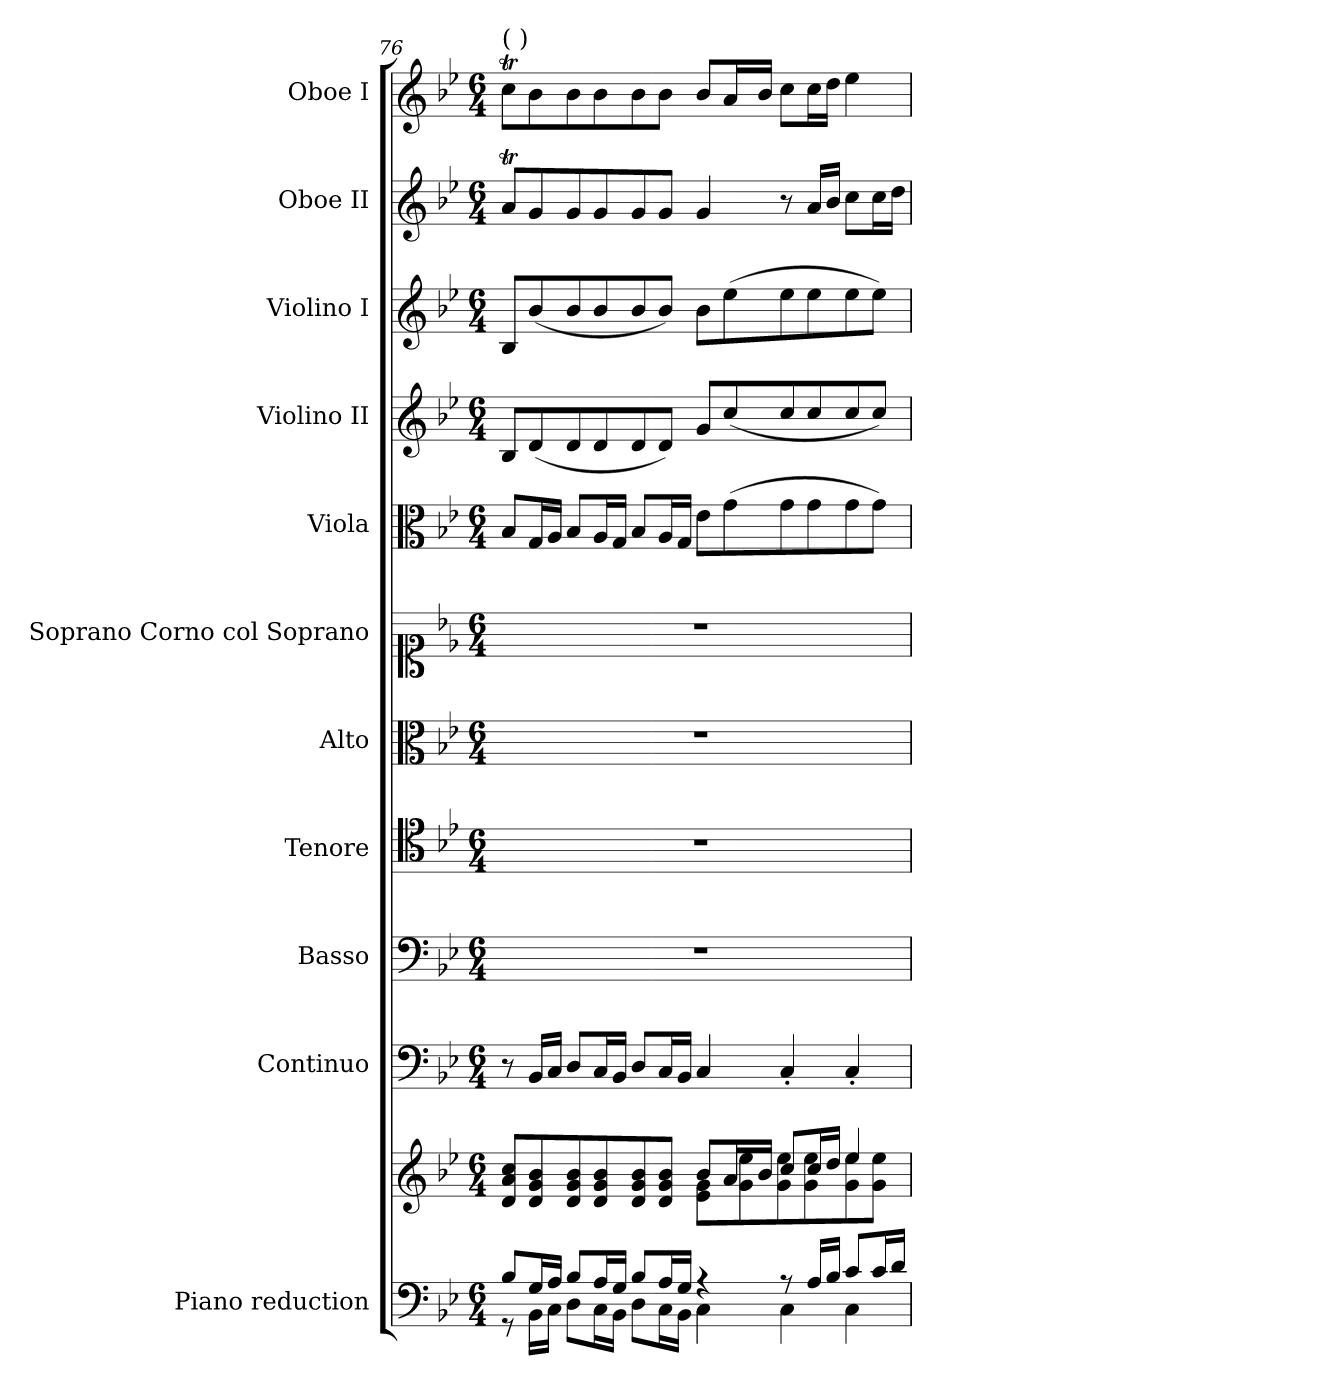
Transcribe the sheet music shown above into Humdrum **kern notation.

**kern	**kern	**kern	**kern	**kern	**kern	**kern	**kern	**kern	**kern	**kern	**kern
*part11	*part11	*part10	*part9	*part8	*part7	*part6	*part5	*part4	*part3	*part2	*part1
*staff12	*staff11	*staff10	*staff9	*staff8	*staff7	*staff6	*staff5	*staff4	*staff3	*staff2	*staff1
*I"Piano reduction	*	*I"Continuo	*I"Basso	*I"Tenore	*I"Alto	*I"Soprano Corno col Soprano	*I"Viola	*I"Violino II	*I"Violino I	*I"Oboe II	*I"Oboe I
*I'Pno	*	*	*	*	*	*	*I'Vla	*I'Vln	*I'Vln	*I'Ob	*I'Ob
*clefF4	*clefG2	*clefF4	*clefF4	*clefC4	*clefC3	*clefC1	*clefC3	*clefG2	*clefG2	*clefG2	*clefG2
*k[b-e-]	*k[b-e-]	*k[b-e-]	*k[b-e-]	*k[b-e-]	*k[b-e-]	*k[b-e-]	*k[b-e-]	*k[b-e-]	*k[b-e-]	*k[b-e-]	*k[b-e-]
*M6/4	*M6/4	*M6/4	*M6/4	*M6/4	*M6/4	*M6/4	*M6/4	*M6/4	*M6/4	*M6/4	*M6/4
=76	=76	=76	=76	=76	=76	=76	=76	=76	=76	=76	=76
*^	*^	*	*	*	*	*	*	*	*	*	*
!	!	!	!	!	!	!	!	!	!	!	!	!	!LO:TX:a:t=(    )
8B-/L	8r	8d/ 8a/ 8cc/L	2.ryy	8r	1.r	1.r	1.r	1.r	8B-/L	8B-/L	8B-/L	8at/L	8ccT\L
16G/L	16BB-\LL	8d/ 8g/ 8b-/	.	16BB-/LL	.	.	.	.	16G/L	(8d/	(8b-/	8g/	8b-\
16A/JJ	16C\JJ	.	.	16C/JJ	.	.	.	.	16A/JJ	.	.	.	.
8B-/L	8D\L	8d/ 8g/ 8b-/	.	8D/L	.	.	.	.	8B-/L	8d/	8b-/	8g/	8b-\
16A/L	16C\L	8d/ 8g/ 8b-/	.	16C/L	.	.	.	.	16A/L	8d/	8b-/	8g/	8b-\
16G/JJ	16BB-\JJ	.	.	16BB-/JJ	.	.	.	.	16G/JJ	.	.	.	.
8B-/L	8D\L	8d/ 8g/ 8b-/	.	8D/L	.	.	.	.	8B-/L	8d/	8b-/	8g/	8b-\
16A/L	16C\L	8d/ 8g/ 8b-/J	.	16C/L	.	.	.	.	16A/L	8d/J)	8b-/J)	8g/J	8b-\J
16G/JJ	16BB-\JJ	.	.	16BB-/JJ	.	.	.	.	16G/JJ	.	.	.	.
4r	4C\	8b-/L	8e-\ 8g\L	4C/	.	.	.	.	8e-\L	8g/L	8b-\L	4g/	8b-/L
.	.	16a/L	8g\ 8ee-\	.	.	.	.	.	(8g\	(8cc/	(8ee-\	.	16a/L
.	.	16b-/JJ	.	.	.	.	.	.	.	.	.	.	16b-/JJ
8r	4C\	8cc/L	8g\ 8ee-\	4C'/	.	.	.	.	8g\	8cc/	8ee-\	8r	8cc\L
16A/LL	.	16cc/L	8g\ 8ee-\	.	.	.	.	.	8g\	8cc/	8ee-\	16a/LL	16cc\L
16B-/JJ	.	16dd/JJ	.	.	.	.	.	.	.	.	.	16b-/JJ	16dd\JJ
8c/L	4C\	4ee-/	8g\ 8ee-\	4C'/	.	.	.	.	8g\	8cc/	8ee-\	8cc\L	4ee-\
16c/L	.	.	8g\ 8ee-\J	.	.	.	.	.	8g\J)	8cc/J)	8ee-\J)	16cc\L	.
16d/JJ	.	.	.	.	.	.	.	.	.	.	.	16dd\JJ	.
*v	*v	*	*	*	*	*	*	*	*	*	*	*	*
*	*v	*v	*	*	*	*	*	*	*	*	*	*
=	=	=	=	=	=	=	=	=	=	=	=
*-	*-	*-	*-	*-	*-	*-	*-	*-	*-	*-	*-
